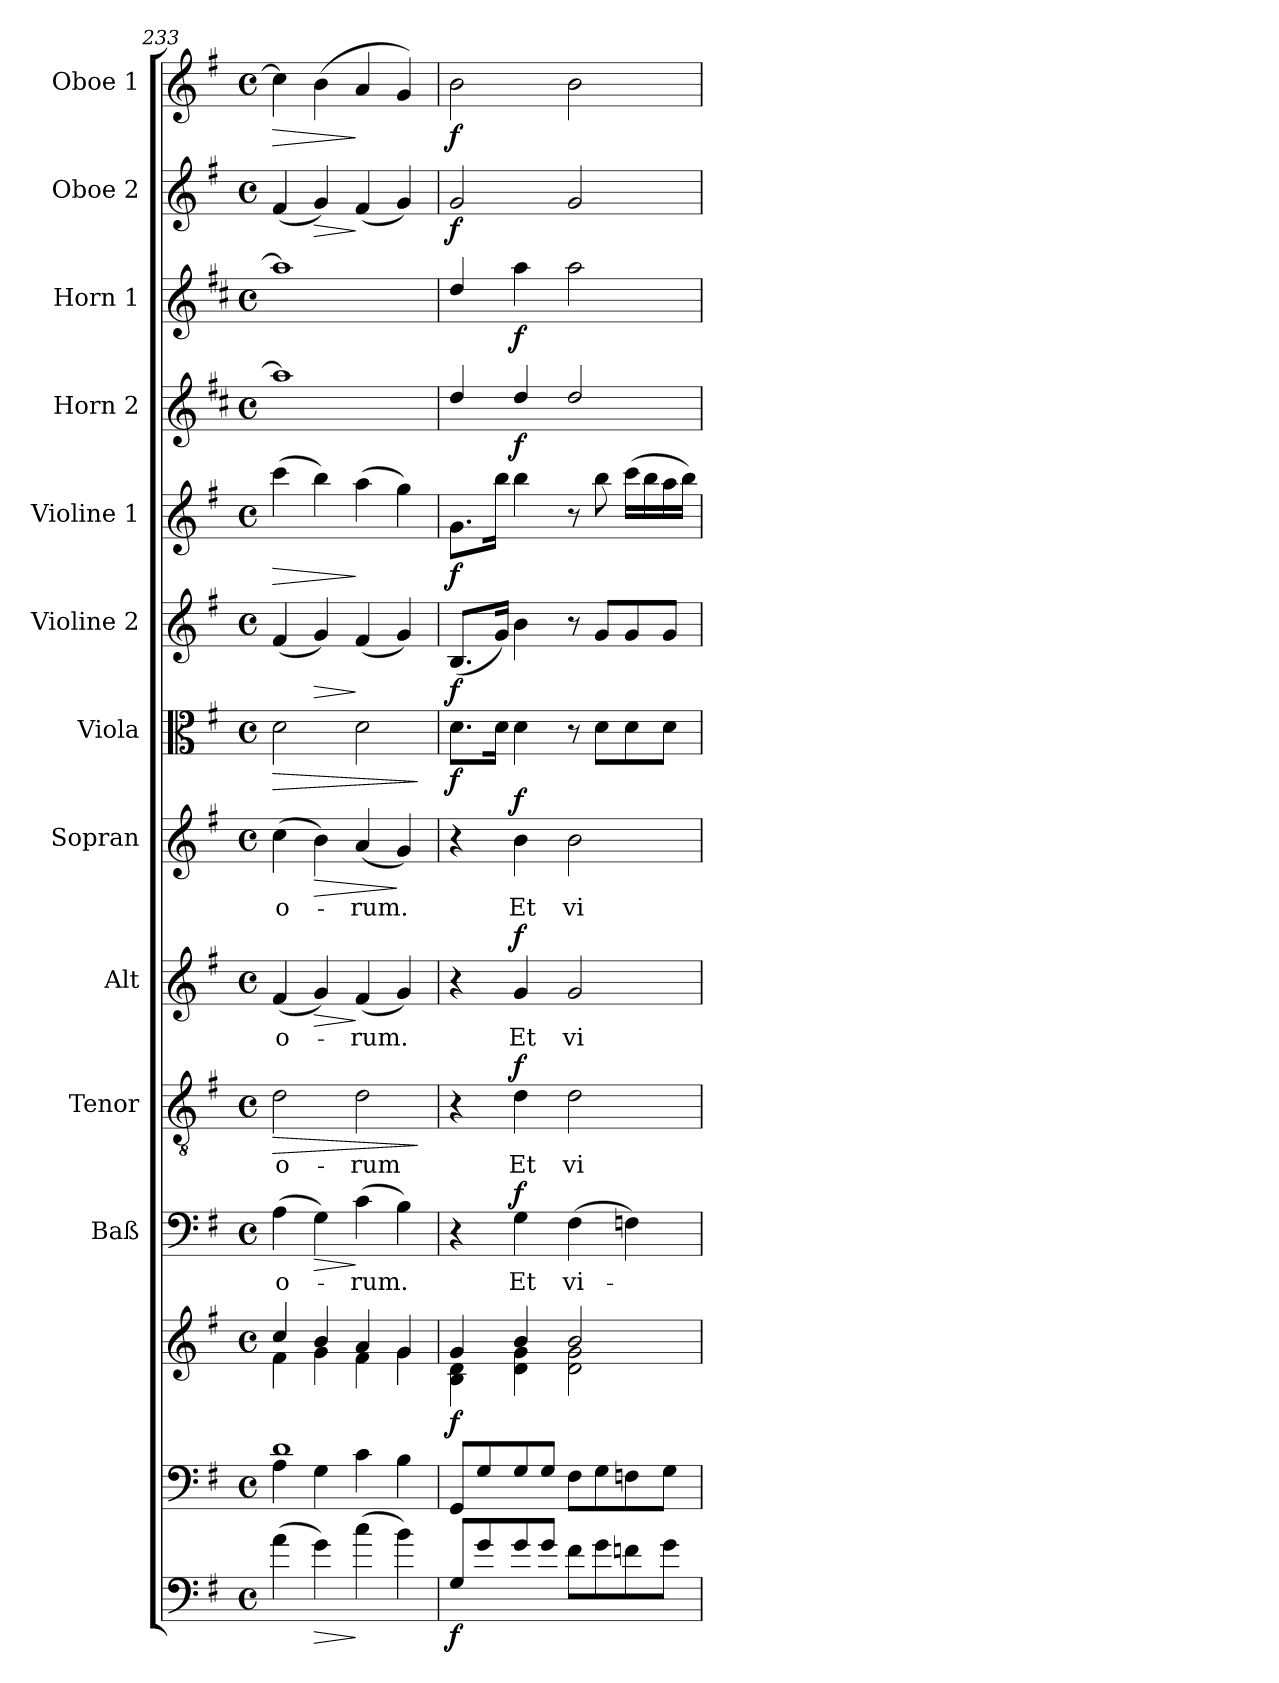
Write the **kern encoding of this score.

**kern	**dynam	**kern	**kern	**dynam	**kern	**text	**dynam	**kern	**text	**dynam	**kern	**text	**dynam	**kern	**text	**dynam	**kern	**dynam	**kern	**dynam	**kern	**dynam	**kern	**dynam	**kern	**dynam	**kern	**dynam	**kern	**dynam
*part13	*part13	*part12	*part12	*part12	*part11	*part11	*part11	*part10	*part10	*part10	*part9	*part9	*part9	*part8	*part8	*part8	*part7	*part7	*part6	*part6	*part5	*part5	*part4	*part4	*part3	*part3	*part2	*part2	*part1	*part1
*staff14	*staff14	*staff13	*staff12	*staff12/13	*staff11	*staff11	*staff11	*staff10	*staff10	*staff10	*staff9	*staff9	*staff9	*staff8	*staff8	*staff8	*staff7	*staff7	*staff6	*staff6	*staff5	*staff5	*staff4	*staff4	*staff3	*staff3	*staff2	*staff2	*staff1	*staff1
*	*	*	*	*	*I"Baß	*	*	*I"Tenor	*	*	*I"Alt	*	*	*I"Sopran	*	*	*I"Viola	*	*I"Violine 2	*	*I"Violine 1	*	*I"Horn 2	*	*I"Horn 1	*	*I"Oboe 2	*	*I"Oboe 1	*
*	*	*	*	*	*I'Baß	*	*	*I'Ten	*	*	*I'Alt	*	*	*I'Sop	*	*	*I'Vla.	*	*I'Vln. 2	*	*I'Vln. 1	*	*I'Hrn. 2	*	*I'Hrn. 1	*	*I'Ob. 2	*	*I'Ob. 1	*
*clefF4	*	*clefF4	*clefG2	*	*clefF4	*	*	*clefGv2	*	*	*clefG2	*	*	*clefG2	*	*	*clefC3	*	*clefG2	*	*clefG2	*	*clefG2	*	*clefG2	*	*clefG2	*	*clefG2	*
*ITrd7c12	*	*	*	*	*	*	*	*	*	*	*	*	*	*	*	*	*	*	*	*	*	*	*ITrd4c7	*	*ITrd4c7	*	*	*	*	*
*k[f#]	*	*k[f#]	*k[f#]	*	*k[f#]	*	*	*k[f#]	*	*	*k[f#]	*	*	*k[f#]	*	*	*k[f#]	*	*k[f#]	*	*k[f#]	*	*k[f#]	*	*k[f#]	*	*k[f#]	*	*k[f#]	*
*G:	*	*G:	*G:	*	*G:	*	*	*G:	*	*	*G:	*	*	*G:	*	*	*G:	*	*G:	*	*G:	*	*G:	*	*G:	*	*G:	*	*G:	*
*M4/4	*	*M4/4	*M4/4	*	*M4/4	*	*	*M4/4	*	*	*M4/4	*	*	*M4/4	*	*	*M4/4	*	*M4/4	*	*M4/4	*	*M4/4	*	*M4/4	*	*M4/4	*	*M4/4	*
*met(c)	*	*met(c)	*met(c)	*	*met(c)	*	*	*met(c)	*	*	*met(c)	*	*	*met(c)	*	*	*met(c)	*	*met(c)	*	*met(c)	*	*met(c)	*	*met(c)	*	*met(c)	*	*met(c)	*
=233	=233	=233	=233	=233	=233	=233	=233	=233	=233	=233	=233	=233	=233	=233	=233	=233	=233	=233	=233	=233	=233	=233	=233	=233	=233	=233	=233	=233	=233	=233
*	*	*^	*^	*	*	*	*	*	*	*	*	*	*	*	*	*	*	*	*	*	*	*	*	*	*	*	*	*	*	*
!	!	!	!	!	!	!	!	!LO:LY:b	!	!	!LO:LY:b	!LO:HP:b	!	!LO:LY:b	!	!	!LO:LY:b	!	!	!LO:HP:b	!	!	!	!LO:HP:b	!	!	!	!	!	!	!	!LO:HP:b
(>4A\	.	1d	4A\	4cc/	4f#\	.	(>4A\	-o-	.	2d\	-o-	>	(<4f#/	-o-	.	(>4cc\	-o-	.	2d\	>	(<4f#/	.	(>4ccc\	>	1dd]	.	1dd]	.	(<4f#/	.	4cc\]	>
!	!LO:HP:b	!	!	!	!	!	!	!	!LO:HP:b	!	!	!	!	!	!LO:HP:b	!	!	!LO:HP:b	!	!	!	!LO:HP:b	!	!	!	!	!	!	!	!LO:HP:b	!	!
4G\)	>	.	4G\	4b/	4g\	.	4G\)	.	>	.	.	.	4g/)	.	>	4b\)	.	>	.	.	4g/)	>	4bb\)	.	.	.	.	.	4g/)	>	(<4b\	.
!	!	!	!	!	!	!	!	!LO:LY:b	!	!	!LO:LY:b	!	!	!LO:LY:b	!	!	!LO:LY:b	!	!	!	!	!	!	!	!	!	!	!	!	!	!	!
(>4c\	]	.	4c\	4a/	4f#\	.	(4c\	-rum.	]	2d\	-rum	.	(<4f#/	-rum.	]	(<4a/	-rum.	.	2d\	.	(<4f#/	]	(>4aa\	]	.	.	.	.	(<4f#/	]	4a/	]
4B\)	.	.	4B\	4g/	4g\	.	4B\)	.	.	.	.	.	4g/)	.	.	4g/)	.	]	.	.	4g/)	.	4gg\)	.	.	.	.	.	4g/)	.	4g/)	.
*	*	*v	*v	*	*	*	*	*	*	*	*	*	*	*	*	*	*	*	*	*	*	*	*	*	*	*	*	*	*	*	*	*
*	*	*	*v	*v	*	*	*	*	*	*	*	*	*	*	*	*	*	*	*	*	*	*	*	*	*	*	*	*	*	*	*
.	.	.	.	.	.	.	.	.	.	]	.	.	.	.	.	.	.	]	.	.	.	.	.	.	.	.	.	.	.	.
=234	=234	=234	=234	=234	=234	=234	=234	=234	=234	=234	=234	=234	=234	=234	=234	=234	=234	=234	=234	=234	=234	=234	=234	=234	=234	=234	=234	=234	=234	=234
*	*	*	*^	*	*	*	*	*	*	*	*	*	*	*	*	*	*	*	*	*	*	*	*	*	*	*	*	*	*	*
!	!LO:DY:b	!	!	!	!LO:DY:a=2	!	!	!	!	!	!	!	!	!	!	!	!	!	!LO:DY:b	!	!LO:DY:b	!	!LO:DY:b	!	!	!	!	!	!LO:DY:b	!	!LO:DY:b
8GG/L	f	8GG/L	4g/	4B\ 4d\	f	4r	.	.	4r	.	.	4r	.	.	4r	.	.	8.d\L	f	(<8.B/L	f	8.g\L	f	4g/	.	4g/	.	2g/	f	2b\	f
8G/	.	8G/	.	.	.	.	.	.	.	.	.	.	.	.	.	.	.	.	.	.	.	.	.	.	.	.	.	.	.	.	.
.	.	.	.	.	.	.	.	.	.	.	.	.	.	.	.	.	.	16d\Jk	.	16g/Jk)	.	16bb\Jk	.	.	.	.	.	.	.	.	.
!	!	!	!	!	!	!	!LO:LY:b	!LO:DY:a	!	!LO:LY:b	!LO:DY:a	!	!LO:LY:b	!LO:DY:a	!	!LO:LY:b	!LO:DY:a	!	!	!	!	!	!	!	!LO:DY:b	!	!LO:DY:b	!	!	!	!
8G/	.	8G/	4b/	4d\ 4g\	.	4G\	Et	f	4d\	Et	f	4g/	Et	f	4b\	Et	f	4d\	.	4b\	.	4bb\	.	4g/	f	4dd\	f	.	.	.	.
8G/J	.	8G/J	.	.	.	.	.	.	.	.	.	.	.	.	.	.	.	.	.	.	.	.	.	.	.	.	.	.	.	.	.
!	!	!	!	!	!	!	!LO:LY:b	!	!	!LO:LY:b	!	!	!LO:LY:b	!	!	!LO:LY:b	!	!	!	!	!	!	!	!	!	!	!	!	!	!	!
8F#\L	.	8F#\L	2b/	2d\ 2g\	.	(>4F#\	vi-	.	2d\	vi-	.	2g/	vi-	.	2b\	vi-	.	8r	.	8r	.	8r	.	2g/	.	2dd\	.	2g/	.	2b\	.
8G\	.	8G\	.	.	.	.	.	.	.	.	.	.	.	.	.	.	.	8d\L	.	8g/L	.	8bb\	.	.	.	.	.	.	.	.	.
8Fn\	.	8Fn\	.	.	.	4Fn\)	.	.	.	.	.	.	.	.	.	.	.	8d\	.	8g/	.	(>16ccc\LL	.	.	.	.	.	.	.	.	.
.	.	.	.	.	.	.	.	.	.	.	.	.	.	.	.	.	.	.	.	.	.	16bb\	.	.	.	.	.	.	.	.	.
8G\J	.	8G\J	.	.	.	.	.	.	.	.	.	.	.	.	.	.	.	8d\J	.	8g/J	.	16aa\	.	.	.	.	.	.	.	.	.
.	.	.	.	.	.	.	.	.	.	.	.	.	.	.	.	.	.	.	.	.	.	16bb\JJ)	.	.	.	.	.	.	.	.	.
*	*	*	*v	*v	*	*	*	*	*	*	*	*	*	*	*	*	*	*	*	*	*	*	*	*	*	*	*	*	*	*	*
=	=	=	=	=	=	=	=	=	=	=	=	=	=	=	=	=	=	=	=	=	=	=	=	=	=	=	=	=	=	=
*-	*-	*-	*-	*-	*-	*-	*-	*-	*-	*-	*-	*-	*-	*-	*-	*-	*-	*-	*-	*-	*-	*-	*-	*-	*-	*-	*-	*-	*-	*-
